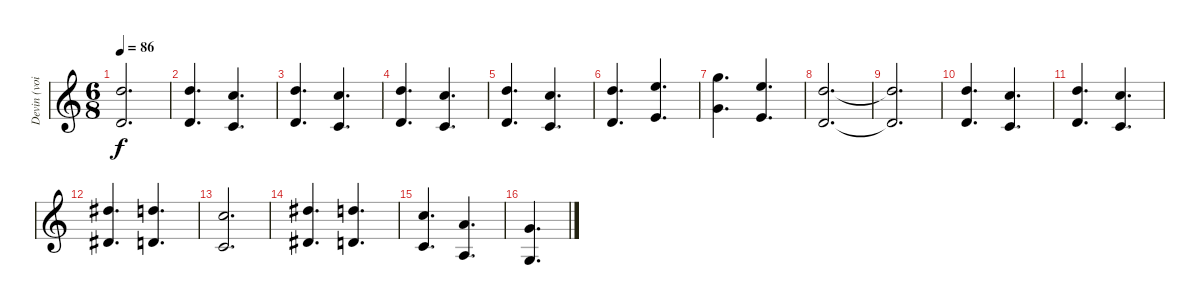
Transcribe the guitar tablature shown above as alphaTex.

\track ("Devin (voice)" "Devin (voi") {instrument flute}
\staff {score}
\tuning (E4 C4 G3 C3 G2 C2) {hide}
\ts (6 8)
\tempo 86
\clef g2
\ks c
(10.1{t} 7.3{t}).2{d dy f} |
(10.1 7.3).4{d} (8.1 5.3).4{d} |
(10.1 7.3).4{d} (8.1 5.3).4{d} |
(10.1 7.3).4{d} (8.1 5.3).4{d} |
(10.1 7.3).4{d} (8.1 5.3).4{d} |
(10.1 7.3).4{d} (12.1 9.3).4{d} |
(15.1 12.3).4{d} (12.1 9.3).4{d} |
(10.1 7.3).2{d} |
(10.1{t} 7.3{t}).2{d} |
(10.1 7.3).4{d} (8.1 5.3).4{d} |
(10.1 7.3).4{d} (8.1 5.3).4{d} |
(11.1 8.3).4{d} (10.1 7.3).4{d} |
(8.1 5.3).2{d} |
(11.1 8.3).4{d} (10.1 7.3).4{d} |
(8.1 5.3).4{d} (5.1 2.3).4{d} |
(3.1 0.3).4{d}
